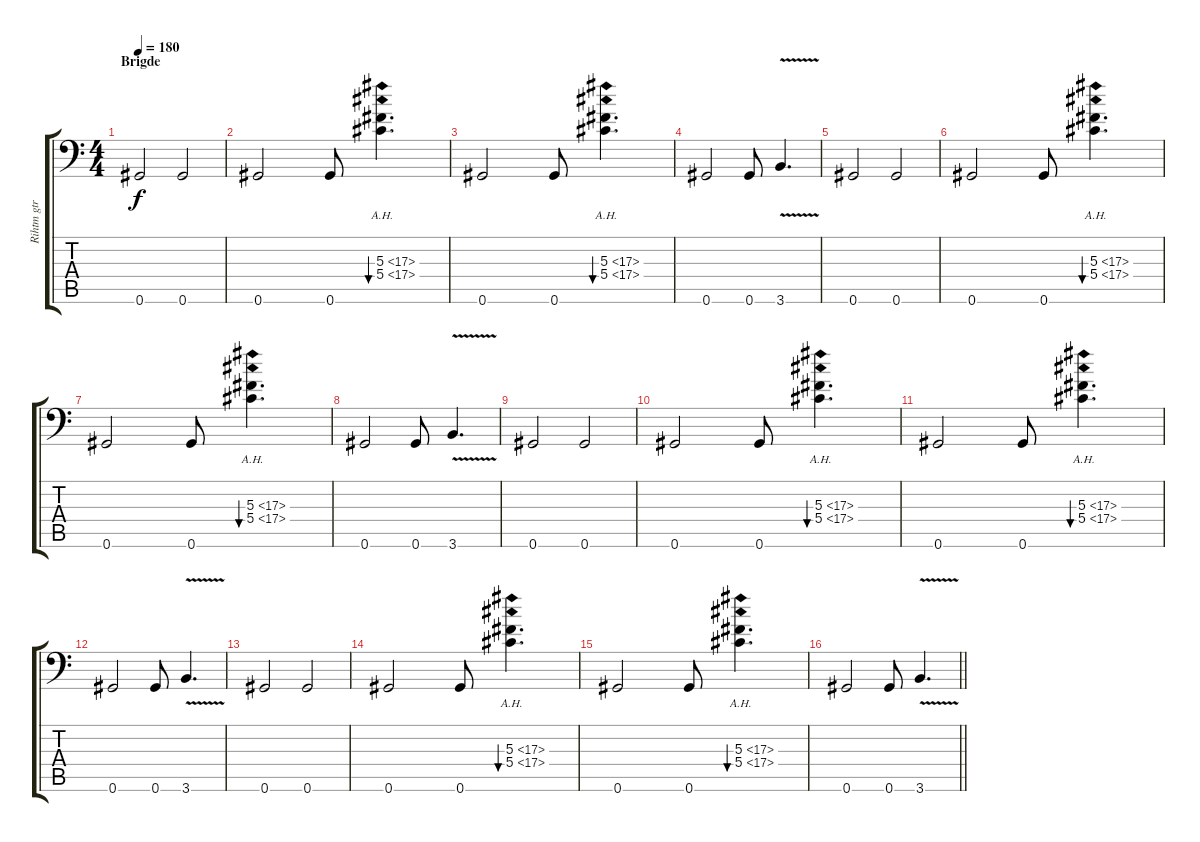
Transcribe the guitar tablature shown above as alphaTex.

\track ("Rihtm gtr" "Rihtm gtr") {instrument distortionguitar}
\staff {score tabs}
\tuning (Bb3 F3 Db3 Ab2 Eb2 Ab1) {hide}
\ts (4 4)
\section ("" "Brigde")
\tempo 180
\clef f4
\ks c
0.6.2{dy f volume 11 balance 8} 0.6.2 |
0.6.2 0.6.8 (5.3{ah 12} 5.4{ah 12}).4{d bu 240} |
0.6.2 0.6.8 (5.3{ah 12} 5.4{ah 12}).4{d bu 240} |
0.6.2 0.6.8 3.6{v}.4{d} |
0.6.2{volume 11 balance 8} 0.6.2 |
0.6.2 0.6.8 (5.3{ah 12} 5.4{ah 12}).4{d bu 240} |
0.6.2 0.6.8 (5.3{ah 12} 5.4{ah 12}).4{d bu 240} |
0.6.2 0.6.8 3.6{v}.4{d} |
0.6.2{volume 11 balance 8} 0.6.2 |
0.6.2 0.6.8 (5.3{ah 12} 5.4{ah 12}).4{d bu 240} |
0.6.2 0.6.8 (5.3{ah 12} 5.4{ah 12}).4{d bu 240} |
0.6.2 0.6.8 3.6{v}.4{d} |
0.6.2{volume 11 balance 8} 0.6.2 |
0.6.2 0.6.8 (5.3{ah 12} 5.4{ah 12}).4{d bu 240} |
0.6.2 0.6.8 (5.3{ah 12} 5.4{ah 12}).4{d bu 240} |
\barLineRight lightlight
0.6.2 0.6.8 3.6{v}.4{d}
